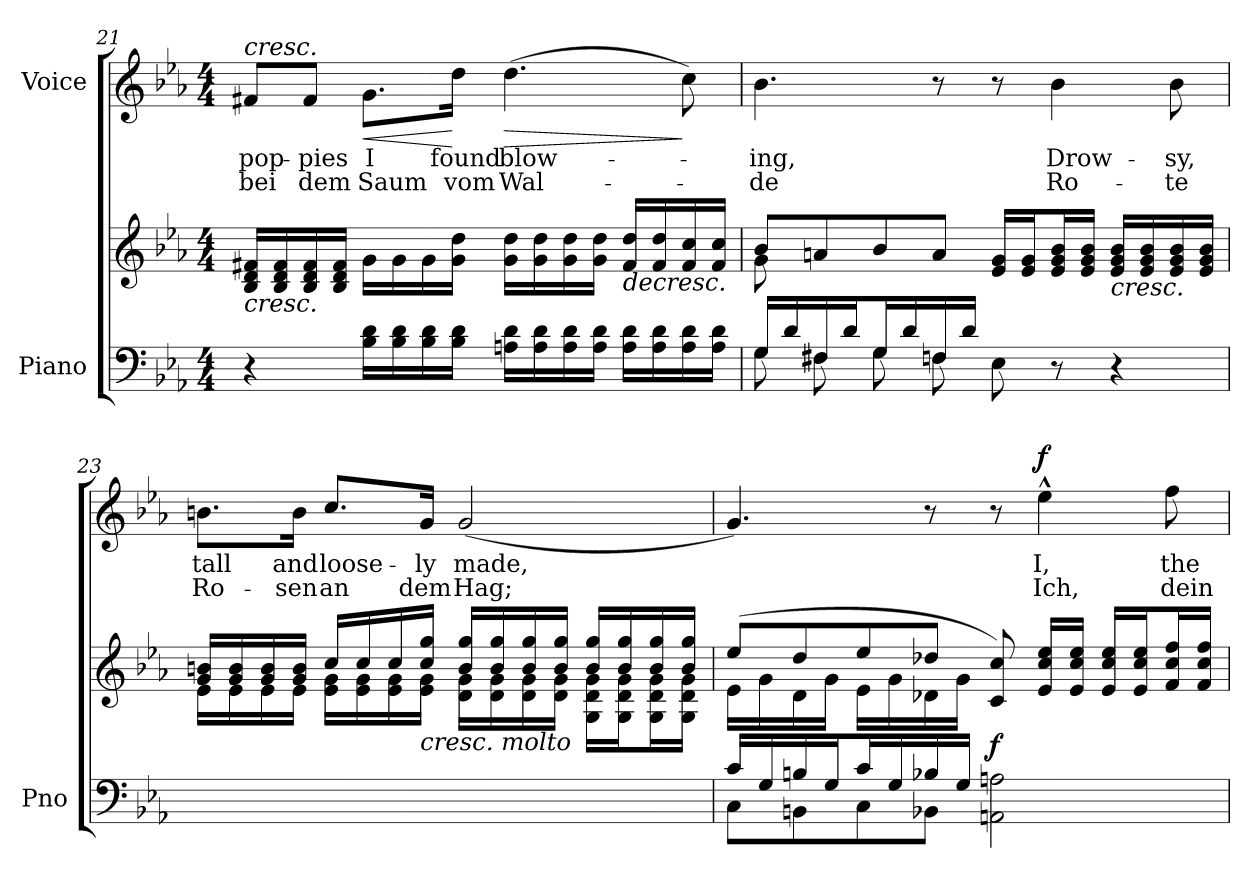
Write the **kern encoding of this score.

**kern	**kern	**dynam	**kern	**text	**text	**dynam
*part2	*part2	*part2	*part1	*part1	*part1	*part1
*staff3	*staff2	*staff2/3	*staff1	*staff1	*staff1	*staff1
*I"Piano	*	*	*I"Voice	*	*	*
*I'Pno	*	*	*	*	*	*
*clefF4	*clefG2	*	*clefG2	*	*	*
*k[b-e-a-]	*k[b-e-a-]	*	*k[b-e-a-]	*	*	*
*M4/4	*M4/4	*	*M4/4	*	*	*
=21	=21	=21	=21	=21	=21	=21
!	!	!	!LO:TX:a:i:t=cresc.	!	!	!
!	!LO:TX:b:i:t=cresc.	!	!	!	!	!
4r	16B-/ 16d/ 16f#X/LL	.	8f#X/L	pop-	bei	.
.	16B-/ 16d/ 16f#/	.	.	.	.	.
.	16B-/ 16d/ 16f#/	.	8f#/J	-pies	dem	.
.	16B-/ 16d/ 16f#/JJ	.	.	.	.	.
!	!	!	!	!	!	!LO:HP:b
16B-\ 16d\LL	16g\LL	.	8.g\L	I	Saum	<
16B-\ 16d\	16g\	.	.	.	.	.
16B-\ 16d\	16g\	.	.	.	.	.
16B-\ 16d\JJ	16g\ 16dd\JJ	.	16dd\Jk	found	vom	[
!	!	!	!	!	!	!LO:HP:b
16An\ 16d\LL	16g\ 16dd\LL	.	(4.dd\	blow-	Wal-	>
16A\ 16d\	16g\ 16dd\	.	.	.	.	.
16A\ 16d\	16g\ 16dd\	.	.	.	.	.
16A\ 16d\JJ	16g\ 16dd\JJ	.	.	.	.	.
!	!	!LO:HP:b	!	!	!	!
16A\ 16d\LL	16f#/ 16dd/LL	>	.	.	.	.
16A\ 16d\	16f#/ 16dd/	.	.	.	.	.
16A\ 16d\	16f#/ 16cc/	.	8cc\)	.	.	]
16A\ 16d\JJ	16f#/ 16cc/JJ	.	.	.	.	.
=22	=22	=22	=22	=22	=22	=22
*^	*^	*	*	*	*	*
16G/LL	8G\	8b-/L	8g\	.	4.b-\	-ing,	-de	.
16d/	.	.	.	.	.	.	.	.
16F#X/	8F#\	8an/	2..ryy	.	.	.	.	.
16d/J	.	.	.	.	.	.	.	.
16G/L	8G\	8b-/	.	.	.	.	.	.
16d/	.	.	.	.	.	.	.	.
16Fn/	8F\	8a/J	.	.	8r	.	.	.
16d/JJ	.	.	.	.	.	.	.	.
8E-\	2ryy	16e-/ 16g/LL	.	.	8r	.	.	.
.	.	16e-/ 16g/J	.	.	.	.	.	.
8r	.	16e-/ 16g/ 16b-/L	.	.	4b-\	Drow-	Ro-	.
.	.	16e-/ 16g/ 16b-/JJ	.	.	.	.	.	.
!	!	!	!	!LO:HP:b	!	!	!	!
4r	.	16e-/ 16g/ 16b-/LL	.	<	.	.	.	.
.	.	16e-/ 16g/ 16b-/	.	.	.	.	.	.
.	.	16e-/ 16g/ 16b-/	.	.	8b-\	-sy,	-te	.
.	.	16e-/ 16g/ 16b-/JJ	.	.	.	.	.	.
*v	*v	*	*	*	*	*	*	*
*	*v	*v	*	*	*	*	*
.	.	]	.	.	.	.
=23	=23	=23	=23	=23	=23	=23
*	*^	*	*	*	*	*
1ryy	16g/ 16bn/LL	16e-\LL	.	8.bn\L	tall	Ro-	.
.	16g/ 16b/	16e-\	.	.	.	.	.
.	16g/ 16b/	16e-\	.	.	.	.	.
.	16g/ 16b/JJ	16e-\JJ	.	16b\Jk	and	-sen	.
.	16cc/LL	16e-\ 16g\LL	.	8.cc/L	loose-	an	.
.	16cc/	16e-\ 16g\	.	.	.	.	.
.	16cc/	16e-\ 16g\	.	.	.	.	.
!	!LO:TX:b:i:t=cresc. molto	!	!	!	!	!	!
.	16cc/ 16gg/JJ	16e-\ 16g\JJ	.	16g/Jk	-ly	dem	.
.	16b/ 16gg/LL	16d\ 16g\LL	.	(2g/	made,	Hag;	.
.	16b/ 16gg/	16d\ 16g\	.	.	.	.	.
.	16b/ 16gg/	16d\ 16g\	.	.	.	.	.
.	16b/ 16gg/JJ	16d\ 16g\JJ	.	.	.	.	.
.	16b/ 16gg/LL	16G\ 16d\ 16g\LL	.	.	.	.	.
.	16b/ 16gg/	16G\ 16d\ 16g\J	.	.	.	.	.
.	16b/ 16gg/	16G\ 16d\ 16g\L	.	.	.	.	.
.	16b/ 16gg/JJ	16G\ 16d\ 16g\JJ	.	.	.	.	.
=24	=24	=24	=24	=24	=24	=24	=24
*^	*	*	*	*^	*	*	*
16c/LL	8C\L	(8ee-/L	16e-\LL	.	4.g/)	2.ryy	.	.	.
16G/	.	.	16g\	.	.	.	.	.	.
16Bn/	8BBn\	8dd/	16d\	.	.	.	.	.	.
16G/J	.	.	16g\JJ	.	.	.	.	.	.
16c/L	8C\	8ee-/	16e-\LL	.	.	.	.	.	.
16G/	.	.	16g\	.	.	.	.	.	.
16B-X/	8BB-X\J	8dd-X/J	16d-X\	.	8r	.	.	.	.
16G/JJ	.	.	16g\JJ	.	.	.	.	.	.
!	!	!	!	!LO:DY:a=2	!	!	!	!	!
2AAn\ 2An\	2ryy	8c/ 8cc/)	2ryy	f	8r	.	.	.	.
!	!	!	!	!	!	!	!	!	!LO:DY:a
.	.	16e-/ 16cc/ 16ee-/LL	.	.	4ee-^^\	.	I,	Ich,	f
.	.	16e-/ 16cc/ 16ee-/JJ	.	.	.	.	.	.	.
.	.	16e-/ 16cc/ 16ee-/LL	.	.	.	4ryy	.	.	.
.	.	16e-/ 16cc/ 16ee-/J	.	.	.	.	.	.	.
.	.	16f/ 16cc/ 16ff/L	.	.	8ff\	.	the	dein	.
.	.	16f/ 16cc/ 16ff/JJ	.	.	.	.	.	.	.
*v	*v	*	*	*	*v	*v	*	*	*
*	*v	*v	*	*	*	*	*
.	.	[	.	.	.	.
=	=	=	=	=	=	=
*-	*-	*-	*-	*-	*-	*-
